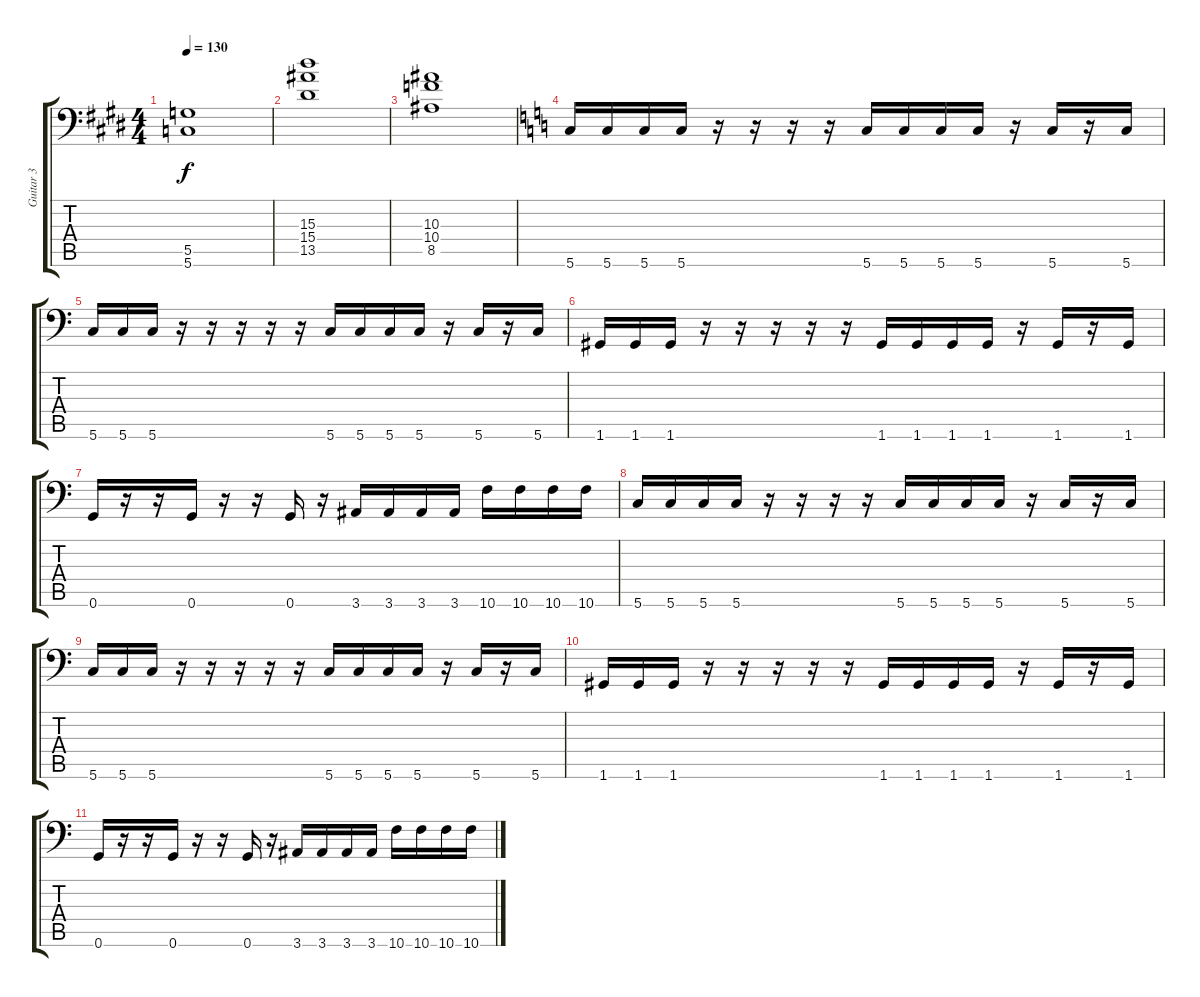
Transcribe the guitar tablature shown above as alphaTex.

\track ("Guitar 3" "Guitar 3") {instrument distortionguitar}
\staff {score tabs}
\tuning (A3 E3 C3 G2 D2 G1) {hide}
\ts (4 4)
\tempo 130
\clef f4
\ks c#minor
(5.5{t} 5.6{t}).1{dy f} |
(15.3 15.4 13.5).1 |
(10.3 10.4 8.5).1 |
\ks c
5.6.16 5.6.16 5.6.16 5.6.16 r.16 r.16 r.16 r.16 5.6.16 5.6.16 5.6.16 5.6.16 r.16 5.6.16 r.16 5.6.16 |
5.6.16 5.6.16 5.6.16 r.16 r.16 r.16 r.16 r.16 5.6.16 5.6.16 5.6.16 5.6.16 r.16 5.6.16 r.16 5.6.16 |
1.6.16 1.6.16 1.6.16 r.16 r.16 r.16 r.16 r.16 1.6.16 1.6.16 1.6.16 1.6.16 r.16 1.6.16 r.16 1.6.16 |
0.6.16 r.16 r.16 0.6.16 r.16 r.16 0.6.16 r.16 3.6.16 3.6.16 3.6.16 3.6.16 10.6.16 10.6.16 10.6.16 10.6.16 |
5.6.16 5.6.16 5.6.16 5.6.16 r.16 r.16 r.16 r.16 5.6.16 5.6.16 5.6.16 5.6.16 r.16 5.6.16 r.16 5.6.16 |
5.6.16 5.6.16 5.6.16 r.16 r.16 r.16 r.16 r.16 5.6.16 5.6.16 5.6.16 5.6.16 r.16 5.6.16 r.16 5.6.16 |
1.6.16 1.6.16 1.6.16 r.16 r.16 r.16 r.16 r.16 1.6.16 1.6.16 1.6.16 1.6.16 r.16 1.6.16 r.16 1.6.16 |
0.6.16 r.16 r.16 0.6.16 r.16 r.16 0.6.16 r.16 3.6.16 3.6.16 3.6.16 3.6.16 10.6.16 10.6.16 10.6.16 10.6.16
